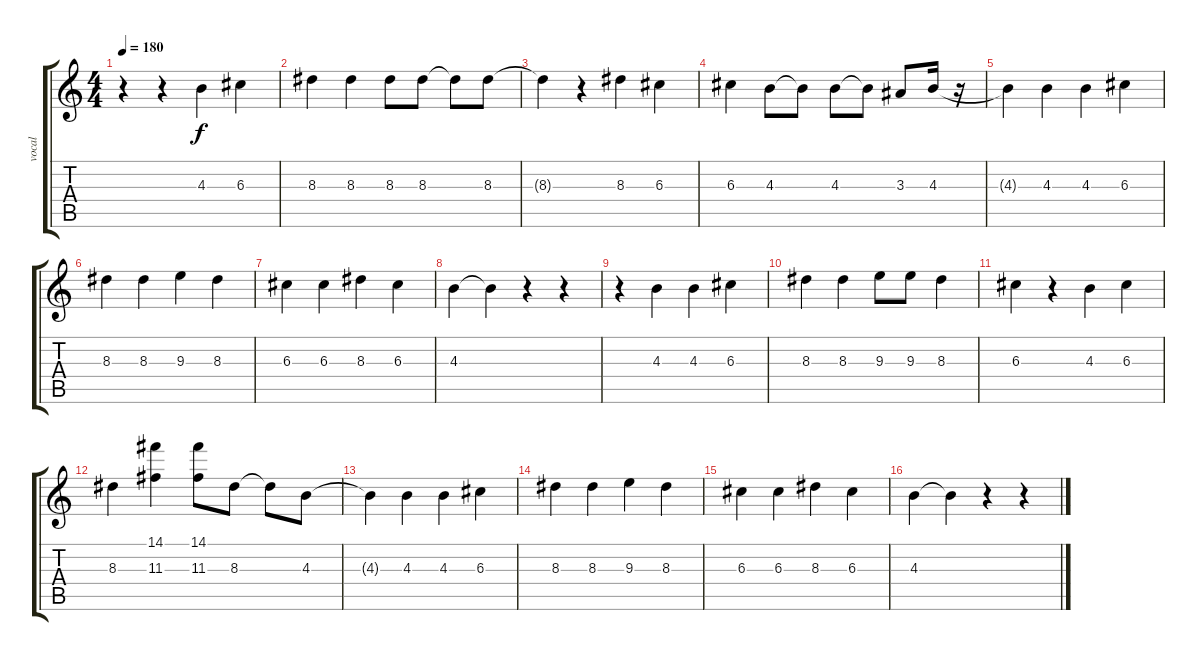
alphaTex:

\track ("vocal" "vocal") {instrument acousticguitarnylon}
\staff {score tabs}
\tuning (E4 B3 G3 D3 A2 E2) {hide}
\ts (4 4)
\tempo 180
\clef g2
\ks c
r.4{dy f} r.4 4.3.4 6.3.4 |
8.3.4 8.3.4 8.3.8 8.3.8 8.3{t}.8 8.3.8 |
8.3{t}.4 r.4 8.3.4 6.3.4 |
6.3.4 4.3.8 4.3{t}.8 4.3.8 4.3{t}.8 3.3.8 4.3.16 r.16 |
4.3{t}.4 4.3.4 4.3.4 6.3.4 |
8.3.4 8.3.4 9.3.4 8.3.4 |
6.3.4 6.3.4 8.3.4 6.3.4 |
4.3.4 4.3{t}.4 r.4 r.4 |
r.4 4.3.4 4.3.4 6.3.4 |
8.3.4 8.3.4 9.3.8 9.3.8 8.3.4 |
6.3.4 r.4 4.3.4 6.3.4 |
8.3.4 (14.1 11.3).4 (14.1 11.3).8 8.3.8 8.3{t}.8 4.3.8 |
4.3{t}.4 4.3.4 4.3.4 6.3.4 |
8.3.4 8.3.4 9.3.4 8.3.4 |
6.3.4 6.3.4 8.3.4 6.3.4 |
4.3.4 4.3{t}.4 r.4 r.4
